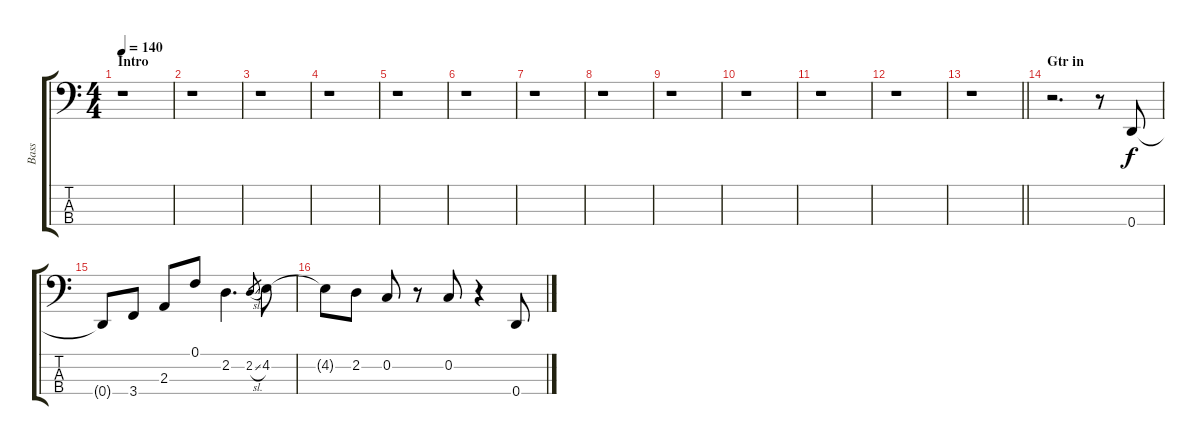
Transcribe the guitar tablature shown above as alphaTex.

\track ("Bass" "Bass") {instrument electricbassfinger}
\staff {score tabs}
\tuning (F2 C2 G1 D1) {hide}
\ts (4 4)
\section ("" "Intro")
\tempo 140
\clef f4
\ks c
r.1{dy f instrument electricbassfinger} |
r.1 |
r.1 |
r.1 |
r.1 |
r.1 |
r.1 |
r.1 |
r.1 |
r.1 |
r.1 |
r.1 |
\barLineRight lightlight
r.1 |
\section ("" "Gtr in")
r.2{d} r.8 0.4.8 |
0.4{t}.8 3.4.8 2.3.8 0.1.8 2.2.4{d} 2.2{sl}.8{gr} 4.2.8 |
4.2{t}.8 2.2.8 0.2.8 r.8 0.2.8 r.4 0.4.8
